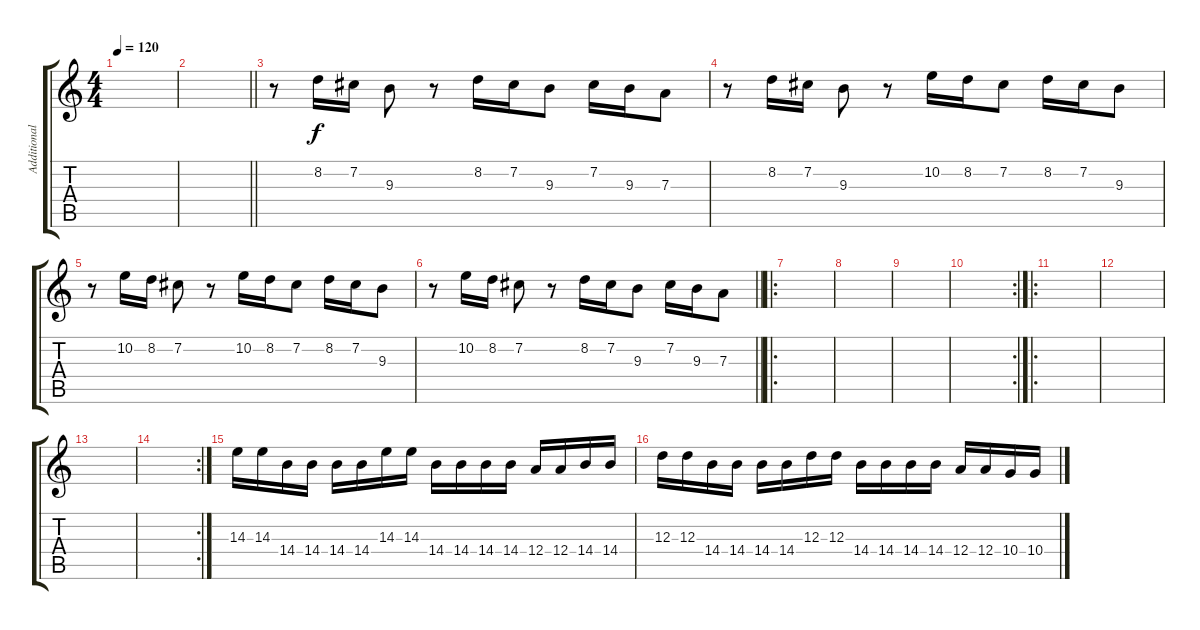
\track ("Additional Guitar" "Additional") {instrument distortionguitar}
\staff {score tabs}
\tuning (B3 Gb3 D3 A2 E2 B1) {hide}
\ts (4 4)
\tempo 120
\clef g2
\ks c
|
\barLineRight lightlight
|
r.8 8.2.16 7.2.16 9.3.8 r.8 8.2.16 7.2.16 9.3.8 7.2.16 9.3.16 7.3.8 |
r.8 8.2.16 7.2.16 9.3.8 r.8 10.2.16 8.2.16 7.2.8 8.2.16 7.2.16 9.3.8 |
r.8 10.2.16 8.2.16 7.2.8 r.8 10.2.16 8.2.16 7.2.8 8.2.16 7.2.16 9.3.8 |
\barLineRight lightlight
r.8 10.2.16 8.2.16 7.2.8 r.8 8.2.16 7.2.16 9.3.8 7.2.16 9.3.16 7.3.8 |
\ro
|
|
|
\rc 2
|
\ro
|
|
|
\rc 2
|
14.3.16 14.3.16 14.4.16 14.4.16 14.4.16 14.4.16 14.3.16 14.3.16 14.4.16 14.4.16 14.4.16 14.4.16 12.4.16 12.4.16 14.4.16 14.4.16 |
12.3.16 12.3.16 14.4.16 14.4.16 14.4.16 14.4.16 12.3.16 12.3.16 14.4.16 14.4.16 14.4.16 14.4.16 12.4.16 12.4.16 10.4.16 10.4.16
